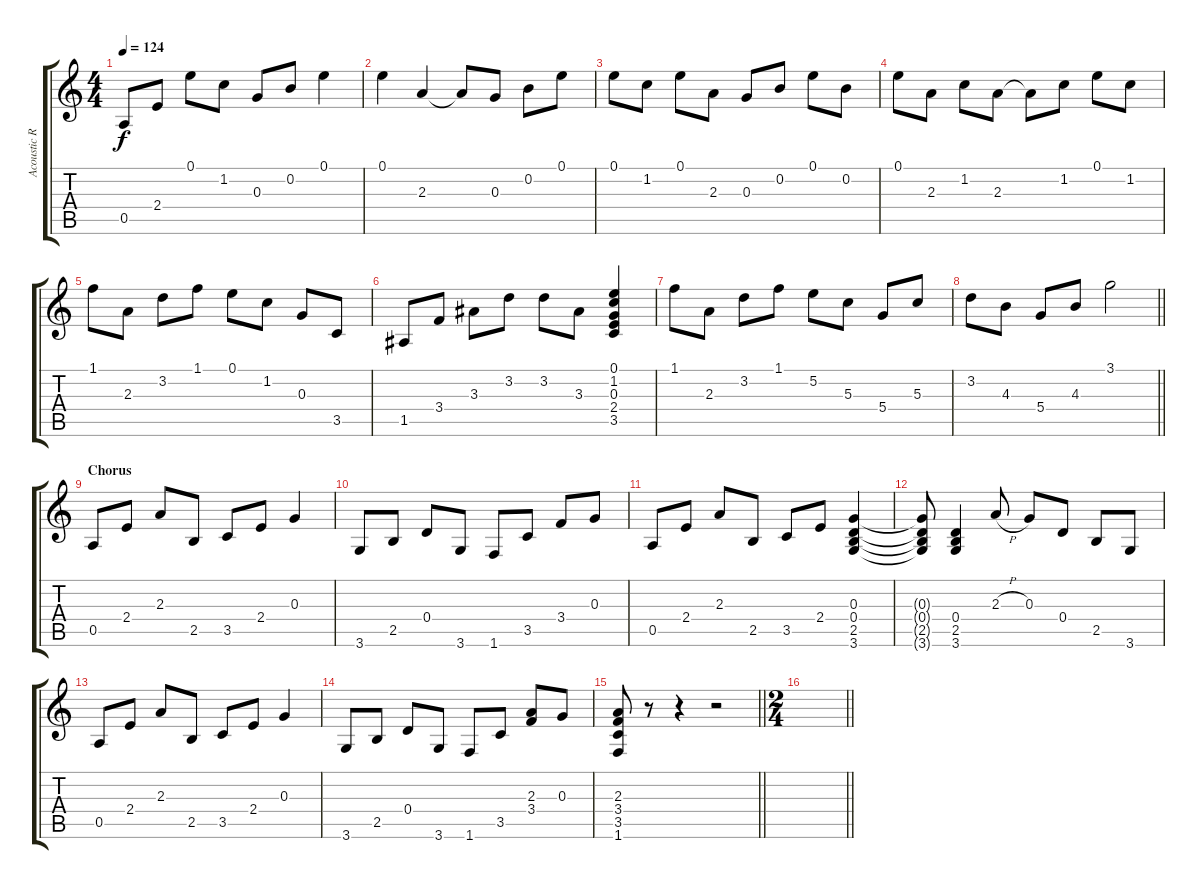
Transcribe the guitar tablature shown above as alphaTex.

\track ("Acoustic Rhythm" "Acoustic R") {instrument acousticguitarsteel}
\staff {score tabs}
\tuning (E4 B3 G3 D3 A2 E2) {hide}
\ts (4 4)
\tempo 124
\clef g2
\ks c
0.5.8{dy f} 2.4.8 0.1.8 1.2.8 0.3.8 0.2.8 0.1.4 |
0.1.4 2.3.4 2.3{t}.8 0.3.8 0.2.8 0.1.8 |
0.1.8 1.2.8 0.1.8 2.3.8 0.3.8 0.2.8 0.1.8 0.2.8 |
0.1.8 2.3.8 1.2.8 2.3.8 2.3{t}.8 1.2.8 0.1.8 1.2.8 |
1.1.8 2.3.8 3.2.8 1.1.8 0.1.8 1.2.8 0.3.8 3.5.8 |
1.5.8 3.4.8 3.3.8 3.2.8 3.2.8 3.3.8 (0.1 1.2 0.3 2.4 3.5).4 |
1.1.8 2.3.8 3.2.8 1.1.8 5.2.8 5.3.8 5.4.8 5.3.8 |
\barLineRight lightlight
3.2.8 4.3.8 5.4.8 4.3.8 3.1.2 |
\section ("" "Chorus")
0.5.8 2.4.8 2.3.8 2.5.8 3.5.8 2.4.8 0.3.4 |
3.6.8 2.5.8 0.4.8 3.6.8 1.6.8 3.5.8 3.4.8 0.3.8 |
0.5.8 2.4.8 2.3.8 2.5.8 3.5.8 2.4.8 (0.3 0.4 2.5 3.6).4 |
(0.3{t} 0.4{t} 2.5{t} 3.6{t}).8 (0.4 2.5 3.6).4 2.3{h}.8 0.3.8 0.4.8 2.5.8 3.6.8 |
0.5.8 2.4.8 2.3.8 2.5.8 3.5.8 2.4.8 0.3.4 |
3.6.8 2.5.8 0.4.8 3.6.8 1.6.8 3.5.8 (2.3 3.4).8 0.3.8 |
\barLineRight lightlight
(2.3 3.4 3.5 1.6).8 r.8 r.4 r.2 |
\ts (2 4)
\barLineRight lightlight
